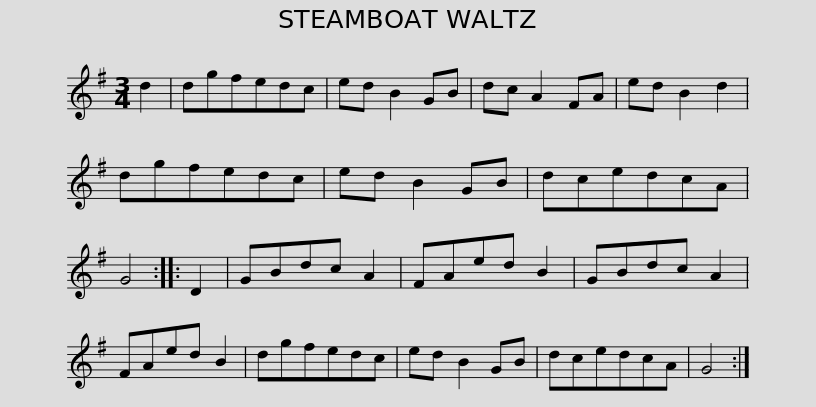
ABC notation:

X:1
L:1/8
M:3/4
I:linebreak $
K:G
V:1 treble
V:1
 d2 | dgfedc | ed B2 GB | dc A2 FA | ed B2 d2 | %5
 dgfedc | ed B2 GB | dcedcA | G4 :: D2 |$ %10
 GBdc A2 | FAed B2 | GBdc A2 | FAed B2 | dgfedc | %15
 ed B2 GB | dcedcA | G4 :| %18
